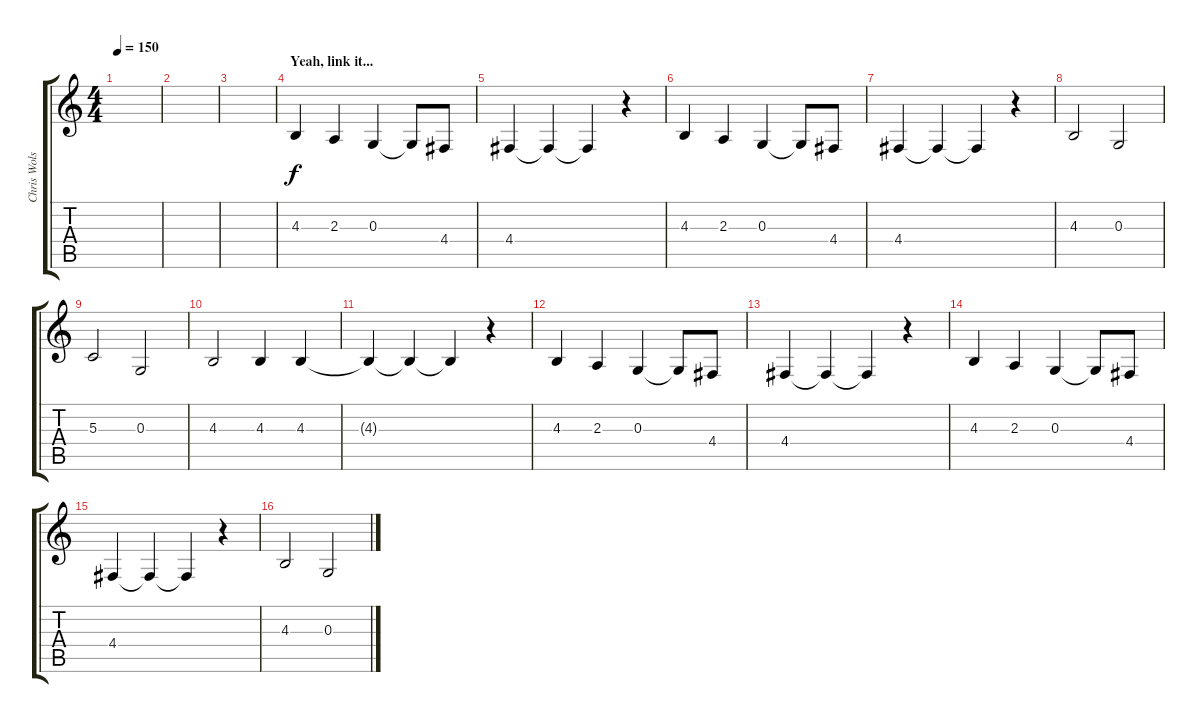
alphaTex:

\track ("Chris Wolstenholme" "Chris Wols") {instrument voiceoohs}
\staff {score tabs}
\tuning (E4 B3 G3 D3 A2 E2) {hide}
\ts (4 4)
\tempo 150
\clef g2
\ks c
|
|
|
\section ("" "Yeah, link it...")
4.3.4 2.3.4 0.3.4 0.3{t}.8 4.4.8 |
4.4.4 4.4{t}.4 4.4{t}.4 r.4 |
4.3.4 2.3.4 0.3.4 0.3{t}.8 4.4.8 |
4.4.4 4.4{t}.4 4.4{t}.4 r.4 |
4.3.2 0.3.2 |
5.3.2 0.3.2 |
4.3.2 4.3.4 4.3.4 |
4.3{t}.4 4.3{t}.4 4.3{t}.4 r.4 |
4.3.4 2.3.4 0.3.4 0.3{t}.8 4.4.8 |
4.4.4 4.4{t}.4 4.4{t}.4 r.4 |
4.3.4 2.3.4 0.3.4 0.3{t}.8 4.4.8 |
4.4.4 4.4{t}.4 4.4{t}.4 r.4 |
4.3.2 0.3.2
